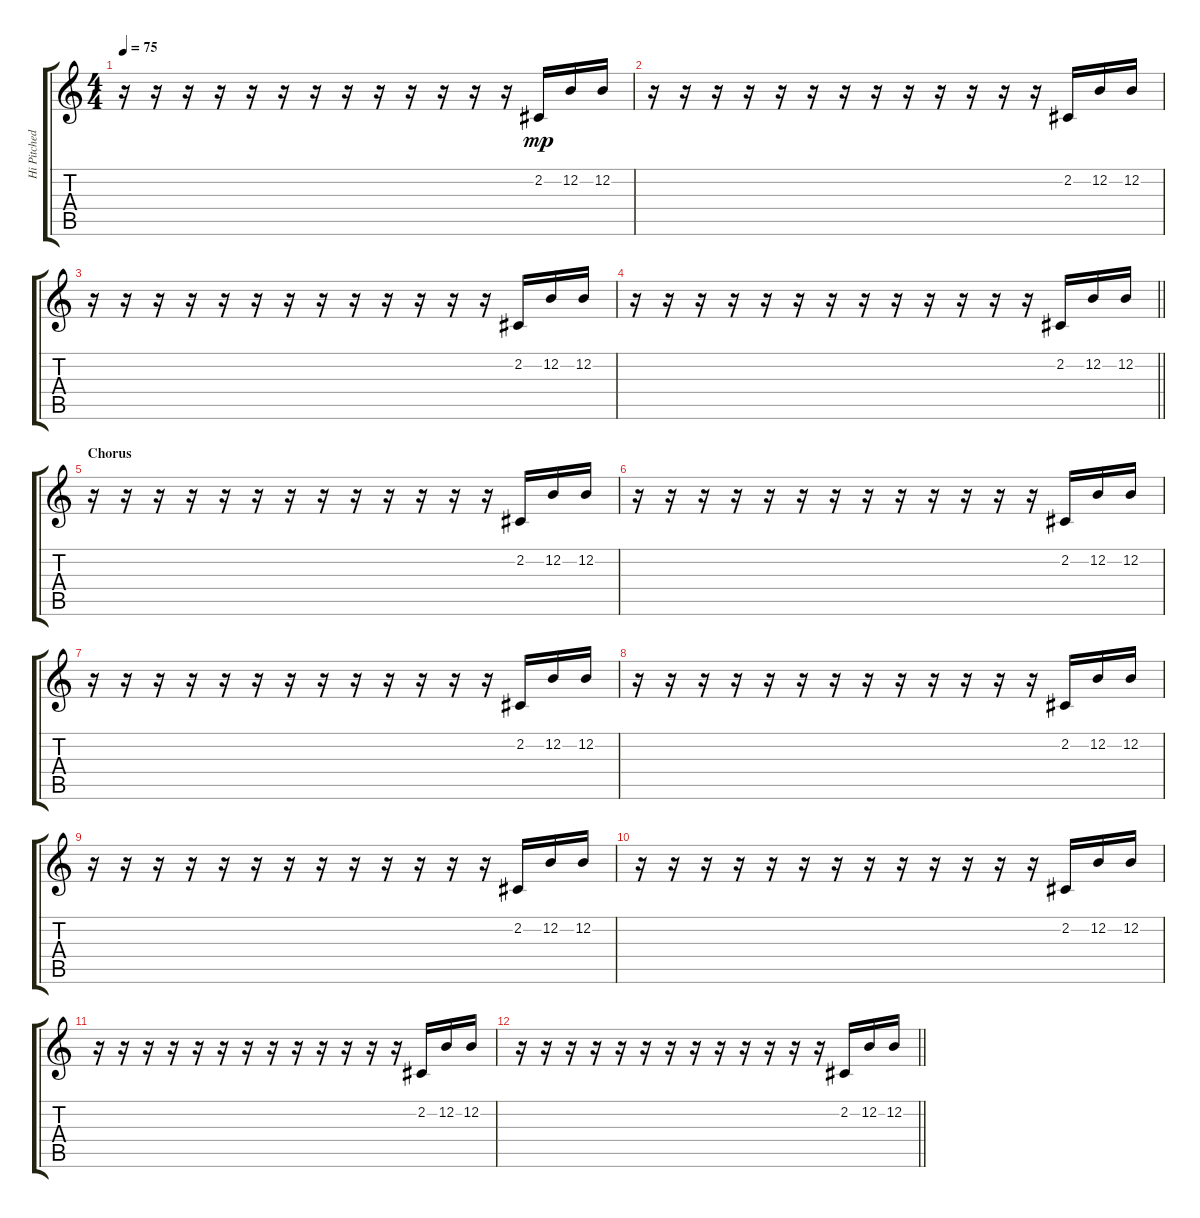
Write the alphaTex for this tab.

\track ("Hi Pitched Tom" "Hi Pitched") {instrument woodblock}
\staff {score tabs}
\tuning (E4 B3 G3 D3 A2 E2) {hide}
\ts (4 4)
\tempo 75
\clef g2
\ks c
r.16{dy mp} r.16 r.16 r.16 r.16 r.16 r.16 r.16 r.16 r.16 r.16 r.16 r.16 2.2.16 12.2.16 12.2.16 |
r.16 r.16 r.16 r.16 r.16 r.16 r.16 r.16 r.16 r.16 r.16 r.16 r.16 2.2.16 12.2.16 12.2.16 |
r.16 r.16 r.16 r.16 r.16 r.16 r.16 r.16 r.16 r.16 r.16 r.16 r.16 2.2.16 12.2.16 12.2.16 |
\barLineRight lightlight
r.16 r.16 r.16 r.16 r.16 r.16 r.16 r.16 r.16 r.16 r.16 r.16 r.16 2.2.16 12.2.16 12.2.16 |
\section ("" "Chorus")
r.16 r.16 r.16 r.16 r.16 r.16 r.16 r.16 r.16 r.16 r.16 r.16 r.16 2.2.16 12.2.16 12.2.16 |
r.16 r.16 r.16 r.16 r.16 r.16 r.16 r.16 r.16 r.16 r.16 r.16 r.16 2.2.16 12.2.16 12.2.16 |
r.16 r.16 r.16 r.16 r.16 r.16 r.16 r.16 r.16 r.16 r.16 r.16 r.16 2.2.16 12.2.16 12.2.16 |
r.16 r.16 r.16 r.16 r.16 r.16 r.16 r.16 r.16 r.16 r.16 r.16 r.16 2.2.16 12.2.16 12.2.16 |
r.16 r.16 r.16 r.16 r.16 r.16 r.16 r.16 r.16 r.16 r.16 r.16 r.16 2.2.16 12.2.16 12.2.16 |
r.16 r.16 r.16 r.16 r.16 r.16 r.16 r.16 r.16 r.16 r.16 r.16 r.16 2.2.16 12.2.16 12.2.16 |
r.16 r.16 r.16 r.16 r.16 r.16 r.16 r.16 r.16 r.16 r.16 r.16 r.16 2.2.16 12.2.16 12.2.16 |
\barLineRight lightlight
r.16 r.16 r.16 r.16 r.16 r.16 r.16 r.16 r.16 r.16 r.16 r.16 r.16 2.2.16 12.2.16 12.2.16
